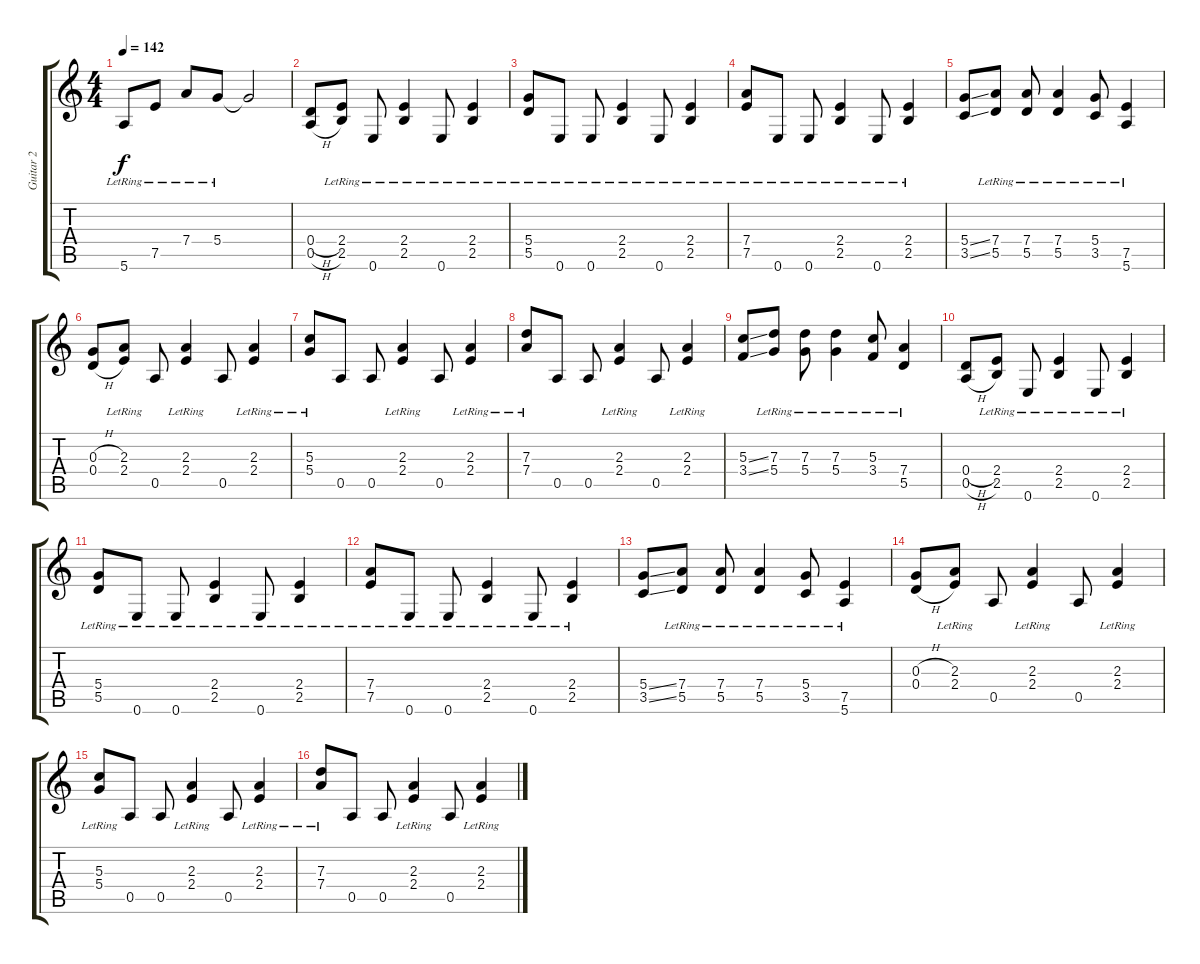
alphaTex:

\track ("Guitar 2" "Guitar 2") {instrument acousticguitarnylon}
\staff {score tabs}
\tuning (E4 B3 G3 D3 A2 E2) {hide}
\ts (4 4)
\tempo 142
\clef g2
\ks c
5.6{lr}.8{dy f} 7.5{lr}.8 7.4{lr}.8 5.4{lr}.8 5.4{t}.2 |
(0.4{h} 0.5{h}).8 (2.4{lr} 2.5{lr}).8 0.6{lr}.8 (2.4{lr} 2.5{lr}).4 0.6{lr}.8 (2.4{lr} 2.5{lr}).4 |
(5.4{lr} 5.5{lr}).8 0.6{lr}.8 0.6{lr}.8 (2.4{lr} 2.5{lr}).4 0.6{lr}.8 (2.4{lr} 2.5{lr}).4 |
(7.4{lr} 7.5{lr}).8 0.6{lr}.8 0.6{lr}.8 (2.4{lr} 2.5{lr}).4 0.6{lr}.8 (2.4{lr} 2.5{lr}).4 |
(5.4{ss} 3.5{ss}).8 (7.4{lr} 5.5{lr}).8 (7.4{lr} 5.5{lr}).8 (7.4{lr} 5.5{lr}).4 (5.4{lr} 3.5{lr}).8 (7.5{lr} 5.6{lr}).4 |
(0.3{h} 0.4{h}).8 (2.3 2.4{lr}).8 0.5.8 (2.3 2.4{lr}).4 0.5.8 (2.3 2.4{lr}).4 |
(5.3 5.4{lr}).8 0.5.8 0.5.8 (2.3 2.4{lr}).4 0.5.8 (2.3 2.4{lr}).4 |
(7.3 7.4{lr}).8 0.5.8 0.5.8 (2.3 2.4{lr}).4 0.5.8 (2.3 2.4{lr}).4 |
(5.3{ss} 3.4{ss}).8 (7.3 5.4{lr}).8 (7.3 5.4{lr}).8 (7.3 5.4{lr}).4 (5.3 3.4{lr}).8 (7.4 5.5{lr}).4 |
(0.4{h} 0.5{h}).8 (2.4{lr} 2.5{lr}).8 0.6{lr}.8 (2.4{lr} 2.5{lr}).4 0.6{lr}.8 (2.4{lr} 2.5{lr}).4 |
(5.4{lr} 5.5{lr}).8 0.6{lr}.8 0.6{lr}.8 (2.4{lr} 2.5{lr}).4 0.6{lr}.8 (2.4{lr} 2.5{lr}).4 |
(7.4{lr} 7.5{lr}).8 0.6{lr}.8 0.6{lr}.8 (2.4{lr} 2.5{lr}).4 0.6{lr}.8 (2.4{lr} 2.5{lr}).4 |
(5.4{ss} 3.5{ss}).8 (7.4{lr} 5.5{lr}).8 (7.4{lr} 5.5{lr}).8 (7.4{lr} 5.5{lr}).4 (5.4{lr} 3.5{lr}).8 (7.5{lr} 5.6{lr}).4 |
(0.3{h} 0.4{h}).8 (2.3 2.4{lr}).8 0.5.8 (2.3 2.4{lr}).4 0.5.8 (2.3 2.4{lr}).4 |
(5.3 5.4{lr}).8 0.5.8 0.5.8 (2.3 2.4{lr}).4 0.5.8 (2.3 2.4{lr}).4 |
(7.3 7.4{lr}).8 0.5.8 0.5.8 (2.3 2.4{lr}).4 0.5.8 (2.3 2.4{lr}).4
